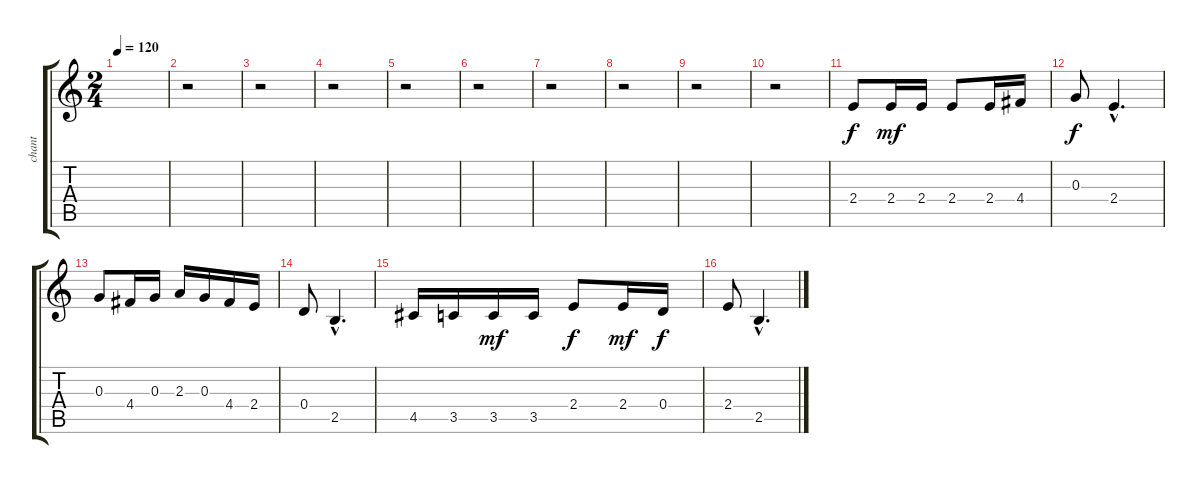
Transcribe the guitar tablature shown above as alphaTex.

\track ("chant" "chant") {instrument acousticguitarnylon}
\staff {score tabs}
\tuning (E4 B3 G3 D3 A2 E2) {hide}
\ts (2 4)
\tempo 120
\clef g2
\ks c
|
r.2 |
r.2 |
r.2 |
r.2 |
r.2 |
r.2 |
r.2 |
r.2 |
r.2 |
2.4.8 2.4.16{dy mf} 2.4.16 2.4.8 2.4.16 4.4.16 |
0.3.8{dy f} 2.4{hac}.4{d} |
0.3.8 4.4.16 0.3.16 2.3.16 0.3.16 4.4.16 2.4.16 |
0.4.8 2.5{hac}.4{d} |
4.5.16 3.5.16 3.5.16{dy mf} 3.5.16 2.4.8{dy f} 2.4.16{dy mf} 0.4.16{dy f} |
2.4.8 2.5{hac}.4{d}
